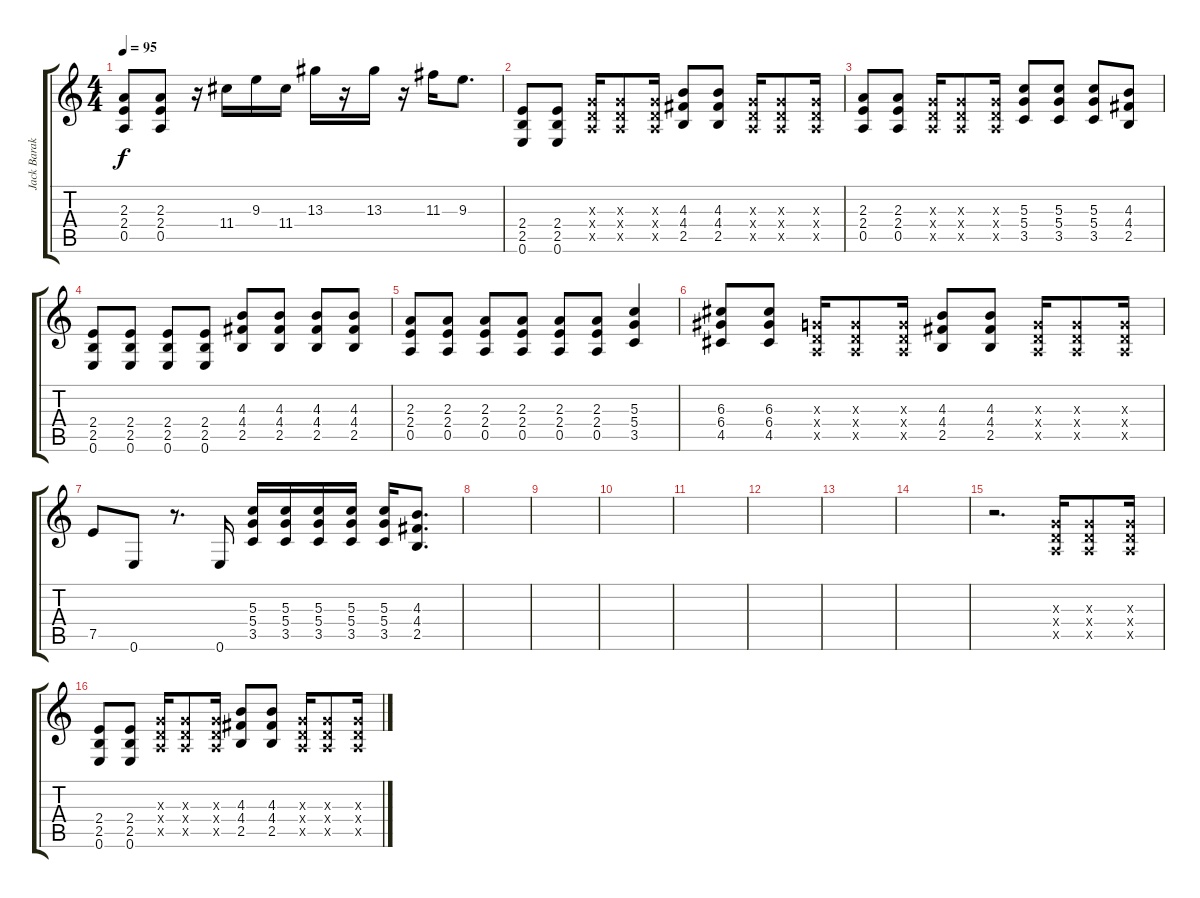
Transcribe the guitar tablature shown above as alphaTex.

\track ("Jack Barakat" "Jack Barak") {instrument distortionguitar}
\staff {score tabs}
\tuning (E4 B3 G3 D3 A2 E2) {hide}
\ts (4 4)
\tempo 95
\clef g2
\ks c
(2.3 2.4 0.5).8{dy f} (2.3 2.4 0.5).8 r.16 11.4.16 9.3.16 11.4.16 13.3.16 r.16 13.3.16 r.16 11.3.16 9.3.8{d} |
(2.4 2.5 0.6).8 (2.4 2.5 0.6).8 (0.3{x} 0.4{x} 0.5{x}).16 (0.3{x} 0.4{x} 0.5{x}).8 (0.3{x} 0.4{x} 0.5{x}).16 (4.3 4.4 2.5).8 (4.3 4.4 2.5).8 (0.3{x} 0.4{x} 0.5{x}).16 (0.3{x} 0.4{x} 0.5{x}).8 (0.3{x} 0.4{x} 0.5{x}).16 |
(2.3 2.4 0.5).8 (2.3 2.4 0.5).8 (0.3{x} 0.4{x} 0.5{x}).16 (0.3{x} 0.4{x} 0.5{x}).8 (0.3{x} 0.4{x} 0.5{x}).16 (5.3 5.4 3.5).8 (5.3 5.4 3.5).8 (5.3 5.4 3.5).8 (4.3 4.4 2.5).8 |
(2.4 2.5 0.6).8 (2.4 2.5 0.6).8 (2.4 2.5 0.6).8 (2.4 2.5 0.6).8 (4.3 4.4 2.5).8 (4.3 4.4 2.5).8 (4.3 4.4 2.5).8 (4.3 4.4 2.5).8 |
(2.3 2.4 0.5).8 (2.3 2.4 0.5).8 (2.3 2.4 0.5).8 (2.3 2.4 0.5).8 (2.3 2.4 0.5).8 (2.3 2.4 0.5).8 (5.3 5.4 3.5).4 |
(6.3 6.4 4.5).8 (6.3 6.4 4.5).8 (0.3{x} 0.4{x} 0.5{x}).16 (0.3{x} 0.4{x} 0.5{x}).8 (0.3{x} 0.4{x} 0.5{x}).16 (4.3 4.4 2.5).8 (4.3 4.4 2.5).8 (0.3{x} 0.4{x} 0.5{x}).16 (0.3{x} 0.4{x} 0.5{x}).8 (0.3{x} 0.4{x} 0.5{x}).16 |
7.5.8 0.6.8 r.8{d} 0.6.16 (5.3 5.4 3.5).16 (5.3 5.4 3.5).16 (5.3 5.4 3.5).16 (5.3 5.4 3.5).16 (5.3 5.4 3.5).16 (4.3 4.4 2.5).8{d} |
|
|
|
|
|
|
|
r.2{d} (0.3{x} 0.4{x} 0.5{x}).16 (0.3{x} 0.4{x} 0.5{x}).8 (0.3{x} 0.4{x} 0.5{x}).16 |
(2.4 2.5 0.6).8 (2.4 2.5 0.6).8 (0.3{x} 0.4{x} 0.5{x}).16 (0.3{x} 0.4{x} 0.5{x}).8 (0.3{x} 0.4{x} 0.5{x}).16 (4.3 4.4 2.5).8 (4.3 4.4 2.5).8 (0.3{x} 0.4{x} 0.5{x}).16 (0.3{x} 0.4{x} 0.5{x}).8 (0.3{x} 0.4{x} 0.5{x}).16
